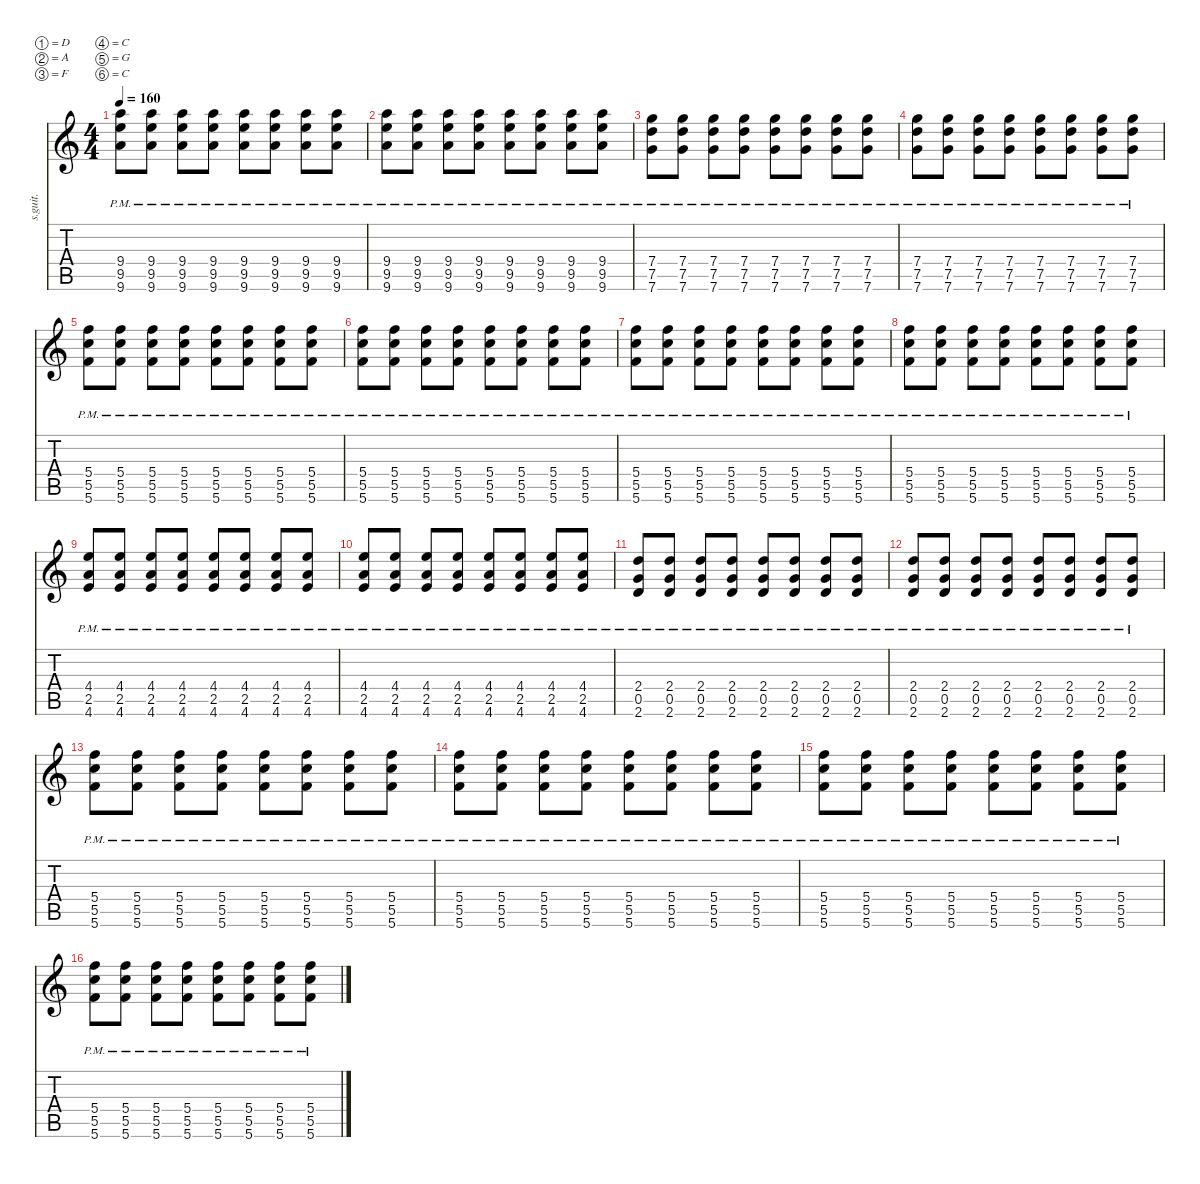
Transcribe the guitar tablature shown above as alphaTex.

\defaultSystemsLayout 4
\hideDynamics
\bracketExtendMode nobrackets
\track ("Octaver effect gt1" "s.guit.") {instrument distortionguitar}
\staff {score tabs}
\tuning (D5 A4 F4 C4 G3 C3)
\ts (4 4)
\tempo 160
\clef g2
\ks c
(9.4{pm} 9.5{pm} 9.6{pm}).8{lyrics (0 "") lyrics (1 "") lyrics (2 "") lyrics (3 "") lyrics (4 "") dy mf} (9.4{pm} 9.5{pm} 9.6{pm}).8{lyrics (0 "") lyrics (1 "") lyrics (2 "") lyrics (3 "") lyrics (4 "")} (9.4{pm} 9.5{pm} 9.6{pm}).8{lyrics (0 "") lyrics (1 "") lyrics (2 "") lyrics (3 "") lyrics (4 "")} (9.4{pm} 9.5{pm} 9.6{pm}).8{lyrics (0 "") lyrics (1 "") lyrics (2 "") lyrics (3 "") lyrics (4 "")} (9.4{pm} 9.5{pm} 9.6{pm}).8{lyrics (0 "") lyrics (1 "") lyrics (2 "") lyrics (3 "") lyrics (4 "")} (9.4{pm} 9.5{pm} 9.6{pm}).8{lyrics (0 "") lyrics (1 "") lyrics (2 "") lyrics (3 "") lyrics (4 "")} (9.4{pm} 9.5{pm} 9.6{pm}).8{lyrics (0 "") lyrics (1 "") lyrics (2 "") lyrics (3 "") lyrics (4 "")} (9.4{pm} 9.5{pm} 9.6{pm}).8{lyrics (0 "") lyrics (1 "") lyrics (2 "") lyrics (3 "") lyrics (4 "")} |
(9.4{pm} 9.5{pm} 9.6{pm}).8{lyrics (0 "") lyrics (1 "") lyrics (2 "") lyrics (3 "") lyrics (4 "")} (9.4{pm} 9.5{pm} 9.6{pm}).8{lyrics (0 "") lyrics (1 "") lyrics (2 "") lyrics (3 "") lyrics (4 "")} (9.4{pm} 9.5{pm} 9.6{pm}).8{lyrics (0 "") lyrics (1 "") lyrics (2 "") lyrics (3 "") lyrics (4 "")} (9.4{pm} 9.5{pm} 9.6{pm}).8{lyrics (0 "") lyrics (1 "") lyrics (2 "") lyrics (3 "") lyrics (4 "")} (9.4{pm} 9.5{pm} 9.6{pm}).8{lyrics (0 "") lyrics (1 "") lyrics (2 "") lyrics (3 "") lyrics (4 "")} (9.4{pm} 9.5{pm} 9.6{pm}).8{lyrics (0 "") lyrics (1 "") lyrics (2 "") lyrics (3 "") lyrics (4 "")} (9.4{pm} 9.5{pm} 9.6{pm}).8{lyrics (0 "") lyrics (1 "") lyrics (2 "") lyrics (3 "") lyrics (4 "")} (9.4{pm} 9.5{pm} 9.6{pm}).8{lyrics (0 "") lyrics (1 "") lyrics (2 "") lyrics (3 "") lyrics (4 "")} |
(7.4{pm} 7.5{pm} 7.6{pm}).8{lyrics (0 "") lyrics (1 "") lyrics (2 "") lyrics (3 "") lyrics (4 "")} (7.4{pm} 7.5{pm} 7.6{pm}).8{lyrics (0 "") lyrics (1 "") lyrics (2 "") lyrics (3 "") lyrics (4 "")} (7.4{pm} 7.5{pm} 7.6{pm}).8{lyrics (0 "") lyrics (1 "") lyrics (2 "") lyrics (3 "") lyrics (4 "")} (7.4{pm} 7.5{pm} 7.6{pm}).8{lyrics (0 "") lyrics (1 "") lyrics (2 "") lyrics (3 "") lyrics (4 "")} (7.4{pm} 7.5{pm} 7.6{pm}).8{lyrics (0 "") lyrics (1 "") lyrics (2 "") lyrics (3 "") lyrics (4 "")} (7.4{pm} 7.5{pm} 7.6{pm}).8{lyrics (0 "") lyrics (1 "") lyrics (2 "") lyrics (3 "") lyrics (4 "")} (7.4{pm} 7.5{pm} 7.6{pm}).8{lyrics (0 "") lyrics (1 "") lyrics (2 "") lyrics (3 "") lyrics (4 "")} (7.4{pm} 7.5{pm} 7.6{pm}).8{lyrics (0 "") lyrics (1 "") lyrics (2 "") lyrics (3 "") lyrics (4 "")} |
(7.4{pm} 7.5{pm} 7.6{pm}).8{lyrics (0 "") lyrics (1 "") lyrics (2 "") lyrics (3 "") lyrics (4 "")} (7.4{pm} 7.5{pm} 7.6{pm}).8{lyrics (0 "") lyrics (1 "") lyrics (2 "") lyrics (3 "") lyrics (4 "")} (7.4{pm} 7.5{pm} 7.6{pm}).8{lyrics (0 "") lyrics (1 "") lyrics (2 "") lyrics (3 "") lyrics (4 "")} (7.4{pm} 7.5{pm} 7.6{pm}).8{lyrics (0 "") lyrics (1 "") lyrics (2 "") lyrics (3 "") lyrics (4 "")} (7.4{pm} 7.5{pm} 7.6{pm}).8{lyrics (0 "") lyrics (1 "") lyrics (2 "") lyrics (3 "") lyrics (4 "")} (7.4{pm} 7.5{pm} 7.6{pm}).8{lyrics (0 "") lyrics (1 "") lyrics (2 "") lyrics (3 "") lyrics (4 "")} (7.4{pm} 7.5{pm} 7.6{pm}).8{lyrics (0 "") lyrics (1 "") lyrics (2 "") lyrics (3 "") lyrics (4 "")} (7.4{pm} 7.5{pm} 7.6{pm}).8{lyrics (0 "") lyrics (1 "") lyrics (2 "") lyrics (3 "") lyrics (4 "")} |
(5.4{pm} 5.5{pm} 5.6{pm}).8{lyrics (0 "") lyrics (1 "") lyrics (2 "") lyrics (3 "") lyrics (4 "")} (5.4{pm} 5.5{pm} 5.6{pm}).8{lyrics (0 "") lyrics (1 "") lyrics (2 "") lyrics (3 "") lyrics (4 "")} (5.4{pm} 5.5{pm} 5.6{pm}).8{lyrics (0 "") lyrics (1 "") lyrics (2 "") lyrics (3 "") lyrics (4 "")} (5.4{pm} 5.5{pm} 5.6{pm}).8{lyrics (0 "") lyrics (1 "") lyrics (2 "") lyrics (3 "") lyrics (4 "")} (5.4{pm} 5.5{pm} 5.6{pm}).8{lyrics (0 "") lyrics (1 "") lyrics (2 "") lyrics (3 "") lyrics (4 "")} (5.4{pm} 5.5{pm} 5.6{pm}).8{lyrics (0 "") lyrics (1 "") lyrics (2 "") lyrics (3 "") lyrics (4 "")} (5.4{pm} 5.5{pm} 5.6{pm}).8{lyrics (0 "") lyrics (1 "") lyrics (2 "") lyrics (3 "") lyrics (4 "")} (5.4{pm} 5.5{pm} 5.6{pm}).8{lyrics (0 "") lyrics (1 "") lyrics (2 "") lyrics (3 "") lyrics (4 "")} |
(5.4{pm} 5.5{pm} 5.6{pm}).8{lyrics (0 "") lyrics (1 "") lyrics (2 "") lyrics (3 "") lyrics (4 "")} (5.4{pm} 5.5{pm} 5.6{pm}).8{lyrics (0 "") lyrics (1 "") lyrics (2 "") lyrics (3 "") lyrics (4 "")} (5.4{pm} 5.5{pm} 5.6{pm}).8{lyrics (0 "") lyrics (1 "") lyrics (2 "") lyrics (3 "") lyrics (4 "")} (5.4{pm} 5.5{pm} 5.6{pm}).8{lyrics (0 "") lyrics (1 "") lyrics (2 "") lyrics (3 "") lyrics (4 "")} (5.4{pm} 5.5{pm} 5.6{pm}).8{lyrics (0 "") lyrics (1 "") lyrics (2 "") lyrics (3 "") lyrics (4 "")} (5.4{pm} 5.5{pm} 5.6{pm}).8{lyrics (0 "") lyrics (1 "") lyrics (2 "") lyrics (3 "") lyrics (4 "")} (5.4{pm} 5.5{pm} 5.6{pm}).8{lyrics (0 "") lyrics (1 "") lyrics (2 "") lyrics (3 "") lyrics (4 "")} (5.4{pm} 5.5{pm} 5.6{pm}).8{lyrics (0 "") lyrics (1 "") lyrics (2 "") lyrics (3 "") lyrics (4 "")} |
(5.4{pm} 5.5{pm} 5.6{pm}).8{lyrics (0 "") lyrics (1 "") lyrics (2 "") lyrics (3 "") lyrics (4 "")} (5.4{pm} 5.5{pm} 5.6{pm}).8{lyrics (0 "") lyrics (1 "") lyrics (2 "") lyrics (3 "") lyrics (4 "")} (5.4{pm} 5.5{pm} 5.6{pm}).8{lyrics (0 "") lyrics (1 "") lyrics (2 "") lyrics (3 "") lyrics (4 "")} (5.4{pm} 5.5{pm} 5.6{pm}).8{lyrics (0 "") lyrics (1 "") lyrics (2 "") lyrics (3 "") lyrics (4 "")} (5.4{pm} 5.5{pm} 5.6{pm}).8{lyrics (0 "") lyrics (1 "") lyrics (2 "") lyrics (3 "") lyrics (4 "")} (5.4{pm} 5.5{pm} 5.6{pm}).8{lyrics (0 "") lyrics (1 "") lyrics (2 "") lyrics (3 "") lyrics (4 "")} (5.4{pm} 5.5{pm} 5.6{pm}).8{lyrics (0 "") lyrics (1 "") lyrics (2 "") lyrics (3 "") lyrics (4 "")} (5.4{pm} 5.5{pm} 5.6{pm}).8{lyrics (0 "") lyrics (1 "") lyrics (2 "") lyrics (3 "") lyrics (4 "")} |
(5.4{pm} 5.5{pm} 5.6{pm}).8{lyrics (0 "") lyrics (1 "") lyrics (2 "") lyrics (3 "") lyrics (4 "")} (5.4{pm} 5.5{pm} 5.6{pm}).8{lyrics (0 "") lyrics (1 "") lyrics (2 "") lyrics (3 "") lyrics (4 "")} (5.4{pm} 5.5{pm} 5.6{pm}).8{lyrics (0 "") lyrics (1 "") lyrics (2 "") lyrics (3 "") lyrics (4 "")} (5.4{pm} 5.5{pm} 5.6{pm}).8{lyrics (0 "") lyrics (1 "") lyrics (2 "") lyrics (3 "") lyrics (4 "")} (5.4{pm} 5.5{pm} 5.6{pm}).8{lyrics (0 "") lyrics (1 "") lyrics (2 "") lyrics (3 "") lyrics (4 "")} (5.4{pm} 5.5{pm} 5.6{pm}).8{lyrics (0 "") lyrics (1 "") lyrics (2 "") lyrics (3 "") lyrics (4 "")} (5.4{pm} 5.5{pm} 5.6{pm}).8{lyrics (0 "") lyrics (1 "") lyrics (2 "") lyrics (3 "") lyrics (4 "")} (5.4{pm} 5.5{pm} 5.6{pm}).8{lyrics (0 "") lyrics (1 "") lyrics (2 "") lyrics (3 "") lyrics (4 "")} |
(4.4{pm} 2.5{pm} 4.6{pm}).8{lyrics (0 "") lyrics (1 "") lyrics (2 "") lyrics (3 "") lyrics (4 "")} (4.4{pm} 2.5{pm} 4.6{pm}).8{lyrics (0 "") lyrics (1 "") lyrics (2 "") lyrics (3 "") lyrics (4 "")} (4.4{pm} 2.5{pm} 4.6{pm}).8{lyrics (0 "") lyrics (1 "") lyrics (2 "") lyrics (3 "") lyrics (4 "")} (4.4{pm} 2.5{pm} 4.6{pm}).8{lyrics (0 "") lyrics (1 "") lyrics (2 "") lyrics (3 "") lyrics (4 "")} (4.4{pm} 2.5{pm} 4.6{pm}).8{lyrics (0 "") lyrics (1 "") lyrics (2 "") lyrics (3 "") lyrics (4 "")} (4.4{pm} 2.5{pm} 4.6{pm}).8{lyrics (0 "") lyrics (1 "") lyrics (2 "") lyrics (3 "") lyrics (4 "")} (4.4{pm} 2.5{pm} 4.6{pm}).8{lyrics (0 "") lyrics (1 "") lyrics (2 "") lyrics (3 "") lyrics (4 "")} (4.4{pm} 2.5{pm} 4.6{pm}).8{lyrics (0 "") lyrics (1 "") lyrics (2 "") lyrics (3 "") lyrics (4 "")} |
(4.4{pm} 2.5{pm} 4.6{pm}).8{lyrics (0 "") lyrics (1 "") lyrics (2 "") lyrics (3 "") lyrics (4 "")} (4.4{pm} 2.5{pm} 4.6{pm}).8{lyrics (0 "") lyrics (1 "") lyrics (2 "") lyrics (3 "") lyrics (4 "")} (4.4{pm} 2.5{pm} 4.6{pm}).8{lyrics (0 "") lyrics (1 "") lyrics (2 "") lyrics (3 "") lyrics (4 "")} (4.4{pm} 2.5{pm} 4.6{pm}).8{lyrics (0 "") lyrics (1 "") lyrics (2 "") lyrics (3 "") lyrics (4 "")} (4.4{pm} 2.5{pm} 4.6{pm}).8{lyrics (0 "") lyrics (1 "") lyrics (2 "") lyrics (3 "") lyrics (4 "")} (4.4{pm} 2.5{pm} 4.6{pm}).8{lyrics (0 "") lyrics (1 "") lyrics (2 "") lyrics (3 "") lyrics (4 "")} (4.4{pm} 2.5{pm} 4.6{pm}).8{lyrics (0 "") lyrics (1 "") lyrics (2 "") lyrics (3 "") lyrics (4 "")} (4.4{pm} 2.5{pm} 4.6{pm}).8{lyrics (0 "") lyrics (1 "") lyrics (2 "") lyrics (3 "") lyrics (4 "")} |
(2.4{pm} 0.5{pm} 2.6{pm}).8{lyrics (0 "") lyrics (1 "") lyrics (2 "") lyrics (3 "") lyrics (4 "")} (2.4{pm} 0.5{pm} 2.6{pm}).8{lyrics (0 "") lyrics (1 "") lyrics (2 "") lyrics (3 "") lyrics (4 "")} (2.4{pm} 0.5{pm} 2.6{pm}).8{lyrics (0 "") lyrics (1 "") lyrics (2 "") lyrics (3 "") lyrics (4 "")} (2.4{pm} 0.5{pm} 2.6{pm}).8{lyrics (0 "") lyrics (1 "") lyrics (2 "") lyrics (3 "") lyrics (4 "")} (2.4{pm} 0.5{pm} 2.6{pm}).8{lyrics (0 "") lyrics (1 "") lyrics (2 "") lyrics (3 "") lyrics (4 "")} (2.4{pm} 0.5{pm} 2.6{pm}).8{lyrics (0 "") lyrics (1 "") lyrics (2 "") lyrics (3 "") lyrics (4 "")} (2.4{pm} 0.5{pm} 2.6{pm}).8{lyrics (0 "") lyrics (1 "") lyrics (2 "") lyrics (3 "") lyrics (4 "")} (2.4{pm} 0.5{pm} 2.6{pm}).8{lyrics (0 "") lyrics (1 "") lyrics (2 "") lyrics (3 "") lyrics (4 "")} |
(2.4{pm} 0.5{pm} 2.6{pm}).8{lyrics (0 "") lyrics (1 "") lyrics (2 "") lyrics (3 "") lyrics (4 "")} (2.4{pm} 0.5{pm} 2.6{pm}).8{lyrics (0 "") lyrics (1 "") lyrics (2 "") lyrics (3 "") lyrics (4 "")} (2.4{pm} 0.5{pm} 2.6{pm}).8{lyrics (0 "") lyrics (1 "") lyrics (2 "") lyrics (3 "") lyrics (4 "")} (2.4{pm} 0.5{pm} 2.6{pm}).8{lyrics (0 "") lyrics (1 "") lyrics (2 "") lyrics (3 "") lyrics (4 "")} (2.4{pm} 0.5{pm} 2.6{pm}).8{lyrics (0 "") lyrics (1 "") lyrics (2 "") lyrics (3 "") lyrics (4 "")} (2.4{pm} 0.5{pm} 2.6{pm}).8{lyrics (0 "") lyrics (1 "") lyrics (2 "") lyrics (3 "") lyrics (4 "")} (2.4{pm} 0.5{pm} 2.6{pm}).8{lyrics (0 "") lyrics (1 "") lyrics (2 "") lyrics (3 "") lyrics (4 "")} (2.4{pm} 0.5{pm} 2.6{pm}).8{lyrics (0 "") lyrics (1 "") lyrics (2 "") lyrics (3 "") lyrics (4 "")} |
(5.4{pm} 5.5{pm} 5.6{pm}).8{lyrics (0 "") lyrics (1 "") lyrics (2 "") lyrics (3 "") lyrics (4 "")} (5.4{pm} 5.5{pm} 5.6{pm}).8{lyrics (0 "") lyrics (1 "") lyrics (2 "") lyrics (3 "") lyrics (4 "")} (5.4{pm} 5.5{pm} 5.6{pm}).8{lyrics (0 "") lyrics (1 "") lyrics (2 "") lyrics (3 "") lyrics (4 "")} (5.4{pm} 5.5{pm} 5.6{pm}).8{lyrics (0 "") lyrics (1 "") lyrics (2 "") lyrics (3 "") lyrics (4 "")} (5.4{pm} 5.5{pm} 5.6{pm}).8{lyrics (0 "") lyrics (1 "") lyrics (2 "") lyrics (3 "") lyrics (4 "")} (5.4{pm} 5.5{pm} 5.6{pm}).8{lyrics (0 "") lyrics (1 "") lyrics (2 "") lyrics (3 "") lyrics (4 "")} (5.4{pm} 5.5{pm} 5.6{pm}).8{lyrics (0 "") lyrics (1 "") lyrics (2 "") lyrics (3 "") lyrics (4 "")} (5.4{pm} 5.5{pm} 5.6{pm}).8{lyrics (0 "") lyrics (1 "") lyrics (2 "") lyrics (3 "") lyrics (4 "")} |
(5.4{pm} 5.5{pm} 5.6{pm}).8{lyrics (0 "") lyrics (1 "") lyrics (2 "") lyrics (3 "") lyrics (4 "")} (5.4{pm} 5.5{pm} 5.6{pm}).8{lyrics (0 "") lyrics (1 "") lyrics (2 "") lyrics (3 "") lyrics (4 "")} (5.4{pm} 5.5{pm} 5.6{pm}).8{lyrics (0 "") lyrics (1 "") lyrics (2 "") lyrics (3 "") lyrics (4 "")} (5.4{pm} 5.5{pm} 5.6{pm}).8{lyrics (0 "") lyrics (1 "") lyrics (2 "") lyrics (3 "") lyrics (4 "")} (5.4{pm} 5.5{pm} 5.6{pm}).8{lyrics (0 "") lyrics (1 "") lyrics (2 "") lyrics (3 "") lyrics (4 "")} (5.4{pm} 5.5{pm} 5.6{pm}).8{lyrics (0 "") lyrics (1 "") lyrics (2 "") lyrics (3 "") lyrics (4 "")} (5.4{pm} 5.5{pm} 5.6{pm}).8{lyrics (0 "") lyrics (1 "") lyrics (2 "") lyrics (3 "") lyrics (4 "")} (5.4{pm} 5.5{pm} 5.6{pm}).8{lyrics (0 "") lyrics (1 "") lyrics (2 "") lyrics (3 "") lyrics (4 "")} |
(5.4{pm} 5.5{pm} 5.6{pm}).8{lyrics (0 "") lyrics (1 "") lyrics (2 "") lyrics (3 "") lyrics (4 "")} (5.4{pm} 5.5{pm} 5.6{pm}).8{lyrics (0 "") lyrics (1 "") lyrics (2 "") lyrics (3 "") lyrics (4 "")} (5.4{pm} 5.5{pm} 5.6{pm}).8{lyrics (0 "") lyrics (1 "") lyrics (2 "") lyrics (3 "") lyrics (4 "")} (5.4{pm} 5.5{pm} 5.6{pm}).8{lyrics (0 "") lyrics (1 "") lyrics (2 "") lyrics (3 "") lyrics (4 "")} (5.4{pm} 5.5{pm} 5.6{pm}).8{lyrics (0 "") lyrics (1 "") lyrics (2 "") lyrics (3 "") lyrics (4 "")} (5.4{pm} 5.5{pm} 5.6{pm}).8{lyrics (0 "") lyrics (1 "") lyrics (2 "") lyrics (3 "") lyrics (4 "")} (5.4{pm} 5.5{pm} 5.6{pm}).8{lyrics (0 "") lyrics (1 "") lyrics (2 "") lyrics (3 "") lyrics (4 "")} (5.4{pm} 5.5{pm} 5.6{pm}).8{lyrics (0 "") lyrics (1 "") lyrics (2 "") lyrics (3 "") lyrics (4 "")} |
(5.4{pm} 5.5{pm} 5.6{pm}).8{lyrics (0 "") lyrics (1 "") lyrics (2 "") lyrics (3 "") lyrics (4 "")} (5.4{pm} 5.5{pm} 5.6{pm}).8{lyrics (0 "") lyrics (1 "") lyrics (2 "") lyrics (3 "") lyrics (4 "")} (5.4{pm} 5.5{pm} 5.6{pm}).8{lyrics (0 "") lyrics (1 "") lyrics (2 "") lyrics (3 "") lyrics (4 "")} (5.4{pm} 5.5{pm} 5.6{pm}).8{lyrics (0 "") lyrics (1 "") lyrics (2 "") lyrics (3 "") lyrics (4 "")} (5.4{pm} 5.5{pm} 5.6{pm}).8{lyrics (0 "") lyrics (1 "") lyrics (2 "") lyrics (3 "") lyrics (4 "")} (5.4{pm} 5.5{pm} 5.6{pm}).8{lyrics (0 "") lyrics (1 "") lyrics (2 "") lyrics (3 "") lyrics (4 "")} (5.4{pm} 5.5{pm} 5.6{pm}).8{lyrics (0 "") lyrics (1 "") lyrics (2 "") lyrics (3 "") lyrics (4 "")} (5.4{pm} 5.5{pm} 5.6{pm}).8{lyrics (0 "") lyrics (1 "") lyrics (2 "") lyrics (3 "") lyrics (4 "")}
